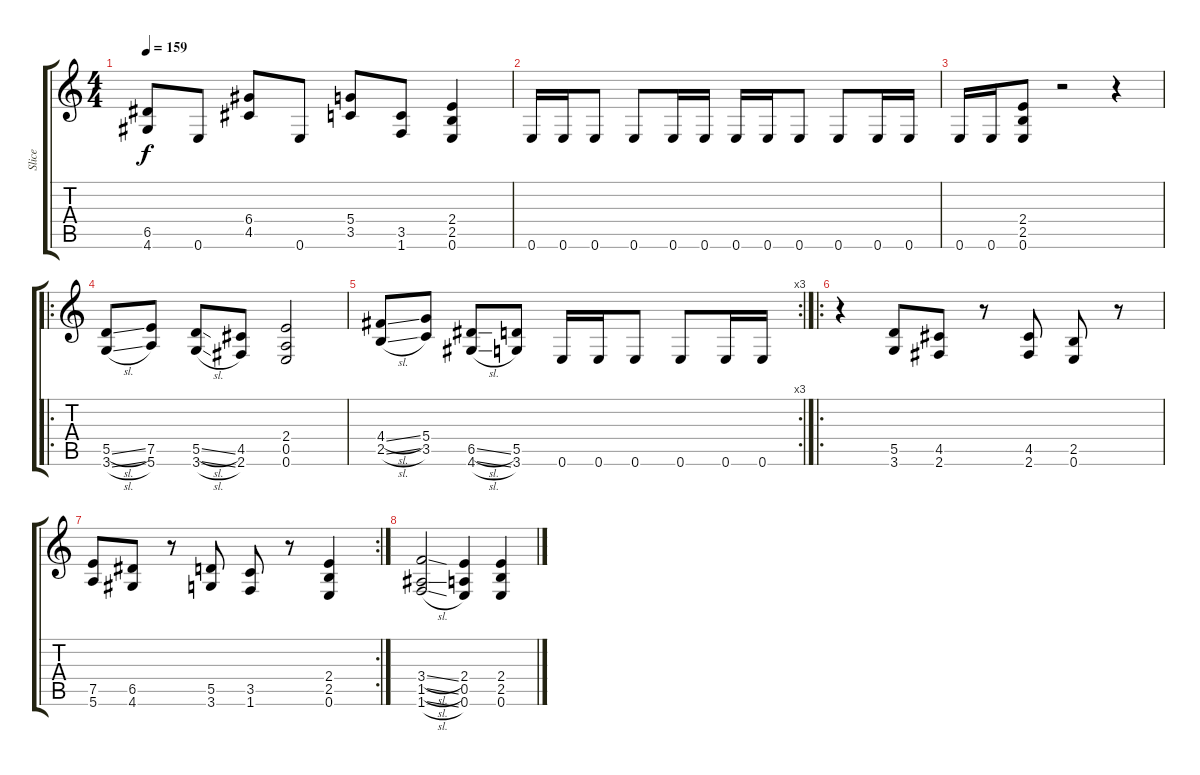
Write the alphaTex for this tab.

\track ("Slice" "Slice") {instrument distortionguitar}
\staff {score tabs}
\tuning (E4 B3 G3 D3 A2 E2) {hide}
\ts (4 4)
\tempo 159
\clef g2
\ks c
(6.5 4.6).8{dy f} 0.6.8 (6.4 4.5).8 0.6.8 (5.4 3.5).8 (3.5 1.6).8 (2.4 2.5 0.6).4 |
0.6.16 0.6.16 0.6.8 0.6.8 0.6.16 0.6.16 0.6.16 0.6.16 0.6.8 0.6.8 0.6.16 0.6.16 |
0.6.16 0.6.16 (2.4 2.5 0.6).8 r.2 r.4 |
\ro
(5.5{sl} 3.6{sl}).8 (7.5 5.6).8 (5.5{sl} 3.6{sl}).8 (4.5 2.6).8 (2.4 0.5 0.6).2 |
\rc 3
(4.4{sl} 2.5{sl}).8 (5.4 3.5).8 (6.5{sl} 4.6{sl}).8 (5.5 3.6).8 0.6.16 0.6.16 0.6.8 0.6.8 0.6.16 0.6.16 |
\ro
r.4 (5.5 3.6).8 (4.5 2.6).8 r.8 (4.5 2.6).8 (2.5 0.6).8 r.8 |
\rc 2
(7.5 5.6).8 (6.5 4.6).8 r.8 (5.5 3.6).8 (3.5 1.6).8 r.8 (2.4 2.5 0.6).4 |
(3.4{sl} 1.5{sl} 1.6{sl}).2 (2.4 0.5 0.6).4 (2.4 2.5 0.6).4
